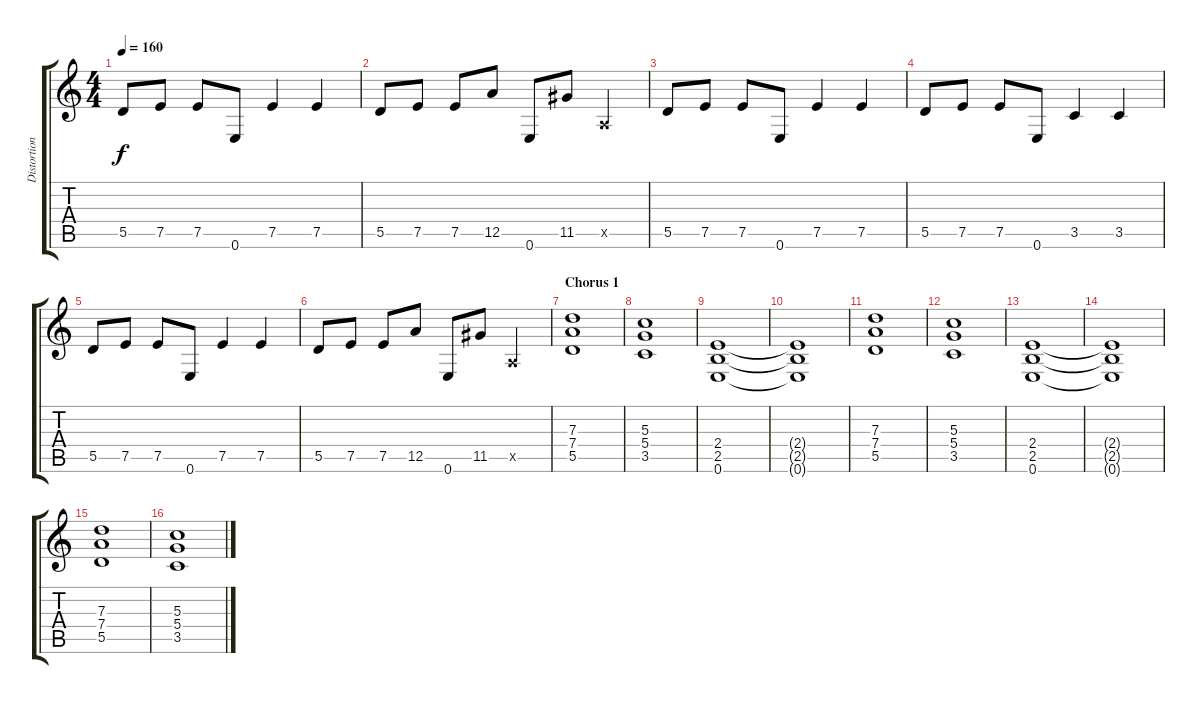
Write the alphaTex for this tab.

\track ("Distortion" "Distortion") {instrument distortionguitar}
\staff {score tabs}
\tuning (E4 B3 G3 D3 A2 E2) {hide}
\ts (4 4)
\tempo 160
\clef g2
\ks c
5.5.8{dy f} 7.5.8 7.5.8 0.6.8 7.5.4 7.5.4 |
5.5.8 7.5.8 7.5.8 12.5.8 0.6.8 11.5.8 0.5{x}.4 |
5.5.8 7.5.8 7.5.8 0.6.8 7.5.4 7.5.4 |
5.5.8 7.5.8 7.5.8 0.6.8 3.5.4 3.5.4 |
5.5.8 7.5.8 7.5.8 0.6.8 7.5.4 7.5.4 |
5.5.8 7.5.8 7.5.8 12.5.8 0.6.8 11.5.8 0.5{x}.4 |
\section ("" "Chorus 1")
(7.3 7.4 5.5).1 |
(5.3 5.4 3.5).1 |
(2.4 2.5 0.6).1 |
(2.4{t} 2.5{t} 0.6{t}).1 |
(7.3 7.4 5.5).1 |
(5.3 5.4 3.5).1 |
(2.4 2.5 0.6).1 |
(2.4{t} 2.5{t} 0.6{t}).1 |
(7.3 7.4 5.5).1 |
(5.3 5.4 3.5).1
